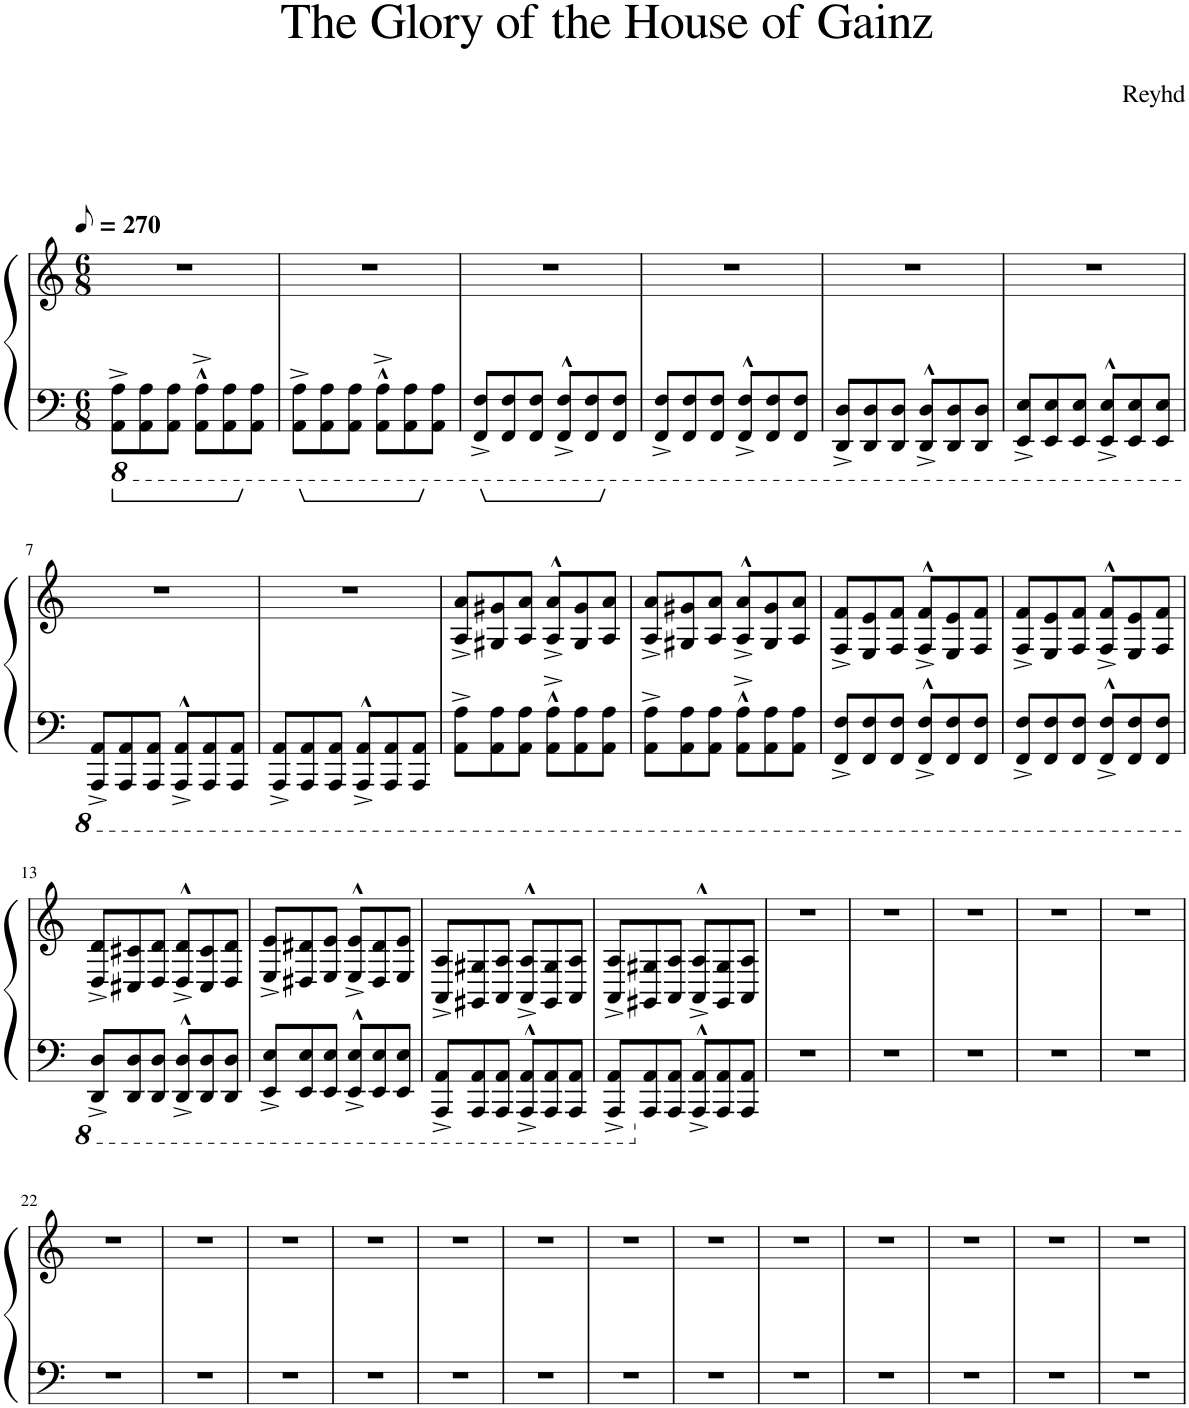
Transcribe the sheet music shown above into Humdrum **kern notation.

**kern	**kern
*part1	*part1
*staff2	*staff1
*I"Piano	*
*I'Pno.	*
*clefF4	*clefG2
*k[]	*k[]
*M6/8	*M6/8
*MM135	*MM135
*8ba	*
=1	=1
8AAA\^ 8AA\^L	2.r
8AAA\ 8AA\	.
8AAA\ 8AA\J	.
8AAA\^^^ 8AA\^^^L	.
8AAA\ 8AA\	.
8AAA\ 8AA\J	.
=2	=2
8AAA\^ 8AA\^L	2.r
8AAA\ 8AA\	.
8AAA\ 8AA\J	.
8AAA\^^^ 8AA\^^^L	.
8AAA\ 8AA\	.
8AAA\ 8AA\J	.
=3	=3
8FFF/^ 8FF/^L	2.r
8FFF/ 8FF/	.
8FFF/ 8FF/J	.
8FFF/^^^ 8FF/^^^L	.
8FFF/ 8FF/	.
8FFF/ 8FF/J	.
=4	=4
8FFF/^ 8FF/^L	2.r
8FFF/ 8FF/	.
8FFF/ 8FF/J	.
8FFF/^^^ 8FF/^^^L	.
8FFF/ 8FF/	.
8FFF/ 8FF/J	.
=5	=5
8DDD/^ 8DD/^L	2.r
8DDD/ 8DD/	.
8DDD/ 8DD/J	.
8DDD/^^^ 8DD/^^^L	.
8DDD/ 8DD/	.
8DDD/ 8DD/J	.
=6	=6
8EEE/^ 8EE/^L	2.r
8EEE/ 8EE/	.
8EEE/ 8EE/J	.
8EEE/^^^ 8EE/^^^L	.
8EEE/ 8EE/	.
8EEE/ 8EE/J	.
!!LO:LB:g=z
=7	=7
8AAAA/^ 8AAA/^L	2.r
8AAAA/ 8AAA/	.
8AAAA/ 8AAA/J	.
8AAAA/^^^ 8AAA/^^^L	.
8AAAA/ 8AAA/	.
8AAAA/ 8AAA/J	.
=8	=8
8AAAA/^ 8AAA/^L	2.r
8AAAA/ 8AAA/	.
8AAAA/ 8AAA/J	.
8AAAA/^^^ 8AAA/^^^L	.
8AAAA/ 8AAA/	.
8AAAA/ 8AAA/J	.
=9	=9
8AAA\^ 8AA\^L	8A/^ 8a/^L
8AAA\ 8AA\	8G#X/ 8g#X/
8AAA\ 8AA\J	8A/ 8a/J
8AAA\^^^ 8AA\^^^L	8A/^^^ 8a/^^^L
8AAA\ 8AA\	8G#/ 8g#/
8AAA\ 8AA\J	8A/ 8a/J
=10	=10
8AAA\^ 8AA\^L	8A/^ 8a/^L
8AAA\ 8AA\	8G#X/ 8g#X/
8AAA\ 8AA\J	8A/ 8a/J
8AAA\^^^ 8AA\^^^L	8A/^^^ 8a/^^^L
8AAA\ 8AA\	8G#/ 8g#/
8AAA\ 8AA\J	8A/ 8a/J
=11	=11
8FFF/^ 8FF/^L	8F/^ 8f/^L
8FFF/ 8FF/	8E/ 8e/
8FFF/ 8FF/J	8F/ 8f/J
8FFF/^^^ 8FF/^^^L	8F/^^^ 8f/^^^L
8FFF/ 8FF/	8E/ 8e/
8FFF/ 8FF/J	8F/ 8f/J
=12	=12
8FFF/^ 8FF/^L	8F/^ 8f/^L
8FFF/ 8FF/	8E/ 8e/
8FFF/ 8FF/J	8F/ 8f/J
8FFF/^^^ 8FF/^^^L	8F/^^^ 8f/^^^L
8FFF/ 8FF/	8E/ 8e/
8FFF/ 8FF/J	8F/ 8f/J
!!LO:LB:g=z
=13	=13
8DDD/^ 8DD/^L	8D/^ 8d/^L
8DDD/ 8DD/	8C#X/ 8c#X/
8DDD/ 8DD/J	8D/ 8d/J
8DDD/^^^ 8DD/^^^L	8D/^^^ 8d/^^^L
8DDD/ 8DD/	8C#/ 8c#/
8DDD/ 8DD/J	8D/ 8d/J
=14	=14
8EEE/^ 8EE/^L	8E/^ 8e/^L
8EEE/ 8EE/	8D#X/ 8d#X/
8EEE/ 8EE/J	8E/ 8e/J
8EEE/^^^ 8EE/^^^L	8E/^^^ 8e/^^^L
8EEE/ 8EE/	8D#/ 8d#/
8EEE/ 8EE/J	8E/ 8e/J
=15	=15
8AAAA/^ 8AAA/^L	8AA/^ 8A/^L
8AAAA/ 8AAA/	8GG#X/ 8G#X/
8AAAA/ 8AAA/J	8AA/ 8A/J
8AAAA/^^^ 8AAA/^^^L	8AA/^^^ 8A/^^^L
8AAAA/ 8AAA/	8GG#/ 8G#/
8AAAA/ 8AAA/J	8AA/ 8A/J
=16	=16
8AAAA/^ 8AAA/^L	8AA/^ 8A/^L
*X8ba	*
8AAA/ 8AA/	8GG#X/ 8G#X/
8AAA/ 8AA/J	8AA/ 8A/J
8AAA/^^^ 8AA/^^^L	8AA/^^^ 8A/^^^L
8AAA/ 8AA/	8GG#/ 8G#/
8AAA/ 8AA/J	8AA/ 8A/J
=17	=17
2.r	2.r
=18	=18
2.r	2.r
=19	=19
2.r	2.r
=20	=20
2.r	2.r
=21	=21
2.r	2.r
!!LO:LB:g=z
=22	=22
2.r	2.r
=23	=23
2.r	2.r
=24	=24
2.r	2.r
=25	=25
2.r	2.r
=26	=26
2.r	2.r
=27	=27
2.r	2.r
=28	=28
2.r	2.r
=29	=29
2.r	2.r
=30	=30
2.r	2.r
=31	=31
2.r	2.r
=32	=32
2.r	2.r
=33	=33
2.r	2.r
=34	=34
2.r	2.r
=	=
*-	*-
